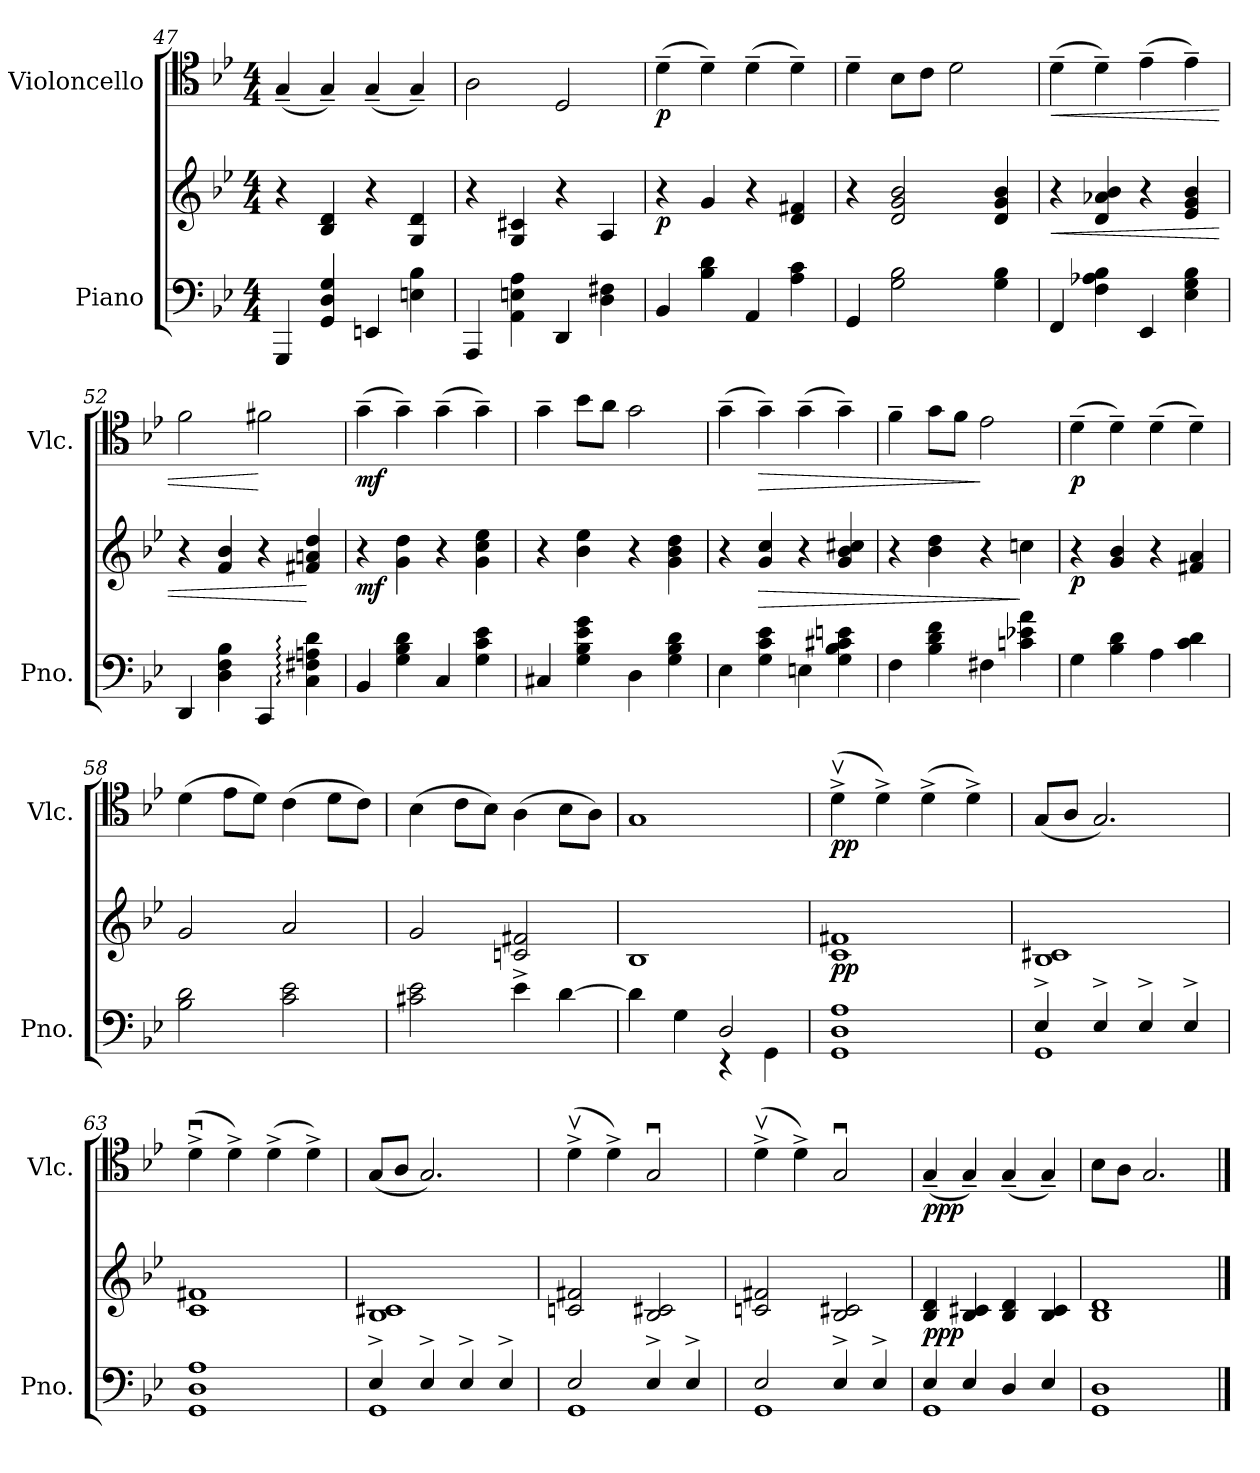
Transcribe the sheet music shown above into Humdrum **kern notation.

**kern	**kern	**dynam	**kern	**dynam
*part2	*part2	*part2	*part1	*part1
*staff3	*staff2	*staff2/3	*staff1	*staff1
*I"Piano	*	*	*I"Violoncello	*
*I'Pno.	*	*	*I'Vlc.	*
*clefF4	*clefG2	*	*clefC4	*
*k[b-e-]	*k[b-e-]	*	*k[b-e-]	*
*B-:	*B-:	*	*B-:	*
*M4/4	*M4/4	*	*M4/4	*
=47	=47	=47	=47	=47
4GGG/	4r	.	(4G~/	.
4GG/ 4D/ 4G/	4B-/ 4d/	.	4G~/)	.
4EEn/	4r	.	(4G~/	.
4En\ 4B-\	4G/ 4d/	.	4G~/)	.
=48	=48	=48	=48	=48
4AAA/	4r	.	2A\	.
4AA\ 4En\ 4A\	4G/ 4c#X/	.	.	.
4DD/	4r	.	2D/	.
4D\ 4F#X\	4A/	.	.	.
=49	=49	=49	=49	=49
!	!	!LO:DY:b	!	!LO:DY:b
4BB-/	4r	p	(4d~\	p
4B-\ 4d\	4g/	.	4d~\)	.
4AA/	4r	.	(4d~\	.
4A\ 4c\	4d/ 4f#X/	.	4d~\)	.
=50	=50	=50	=50	=50
4GG/	4r	.	4d~\	.
2G\ 2B-\	2d/ 2g/ 2b-/	.	8B-\L	.
.	.	.	8c\J	.
.	.	.	2d\	.
4G\ 4B-\	4d/ 4g/ 4b-/	.	.	.
=51	=51	=51	=51	=51
!	!	!LO:HP:b	!	!LO:HP:b
4FF/	4r	<	(4d~\	<
4F\ 4A-X\ 4B-\	4d/ 4a-X/ 4b-/	.	4d~\)	.
4EE-/	4r	.	(4e-~\	.
4E-\ 4G\ 4B-\	4e-/ 4g/ 4b-/	.	4e-~\)	.
!!LO:LB:g=z
=52	=52	=52	=52	=52
4DD/	4r	.	2f\	.
4D\ 4F\ 4B-\	4f/ 4b-/	.	.	.
4CC/	4r	.	2f#X\	[
4C\: 4F#X\: 4An\: 4d\:	4f#X/ 4an/ 4dd/	[	.	.
=53	=53	=53	=53	=53
!	!	!LO:DY:b	!	!LO:DY:b
4BB-/	4r	mf	(4g~\	mf
4G\ 4B-\ 4d\	4g\ 4dd\	.	4g~\)	.
4C/	4r	.	(4g~\	.
4G\ 4c\ 4e-\	4g\ 4cc\ 4ee-\	.	4g~\)	.
=54	=54	=54	=54	=54
4C#X/	4r	.	4g~\	.
4G\ 4B-\ 4e-\ 4g\	4b-\ 4ee-\	.	8b-\L	.
.	.	.	8a\J	.
4D\	4r	.	2g\	.
4G\ 4B-\ 4d\	4g\ 4b-\ 4dd\	.	.	.
=55	=55	=55	=55	=55
4E-\	4r	.	(4g~\	.
!	!	!LO:HP:b	!	!LO:HP:b
4G\ 4c\ 4e-\	4g/ 4cc/	>	4g~\)	>
4En\	4r	.	(4g~\	.
4G\ 4B-\ 4c#X\ 4en\	4g/ 4b-/ 4cc#X/	.	4g~\)	.
=56	=56	=56	=56	=56
4F\	4r	.	4f~\	.
4B-\ 4d\ 4f\	4b-\ 4dd\	.	8g\L	.
.	.	.	8f\J	.
4F#X\	4r	.	2e-\	]
4cn\ 4e-X\ 4a\	4ccn\	]	.	.
=57	=57	=57	=57	=57
!	!	!LO:DY:b	!	!LO:DY:b
4G\	4r	p	(4d~\	p
4B-\ 4d\	4g/ 4b-/	.	4d~\)	.
4A\	4r	.	(4d~\	.
4c\ 4d\	4f#X/ 4a/	.	4d~\)	.
!!LO:LB:g=z
=58	=58	=58	=58	=58
2B-\ 2d\	2g/	.	(4d\	.
.	.	.	8e-\L	.
.	.	.	8d\J)	.
2c\ 2e-\	2a/	.	(4c\	.
.	.	.	8d\L	.
.	.	.	8c\J)	.
=59	=59	=59	=59	=59
2c#X\ 2e-\	2g/	.	(4B-\	.
.	.	.	8c\L	.
.	.	.	8B-\J)	.
4e-^\	2cn/ 2f#X/	.	(4A\	.
[4d\	.	.	8B-\L	.
.	.	.	8A\J)	.
=60	=60	=60	=60	=60
*^	*	*	*	*
4d\]	2ryy	1B-	.	1G	.
4G\	.	.	.	.	.
2D/	4rEE	.	.	.	.
.	4GG\	.	.	.	.
=61	=61	=61	=61	=61	=61
!	!	!	!LO:DY:b	!	!LO:DY:b
*v	*v	*	*	*	*
1GG 1D 1A	1c 1f#X	pp	(4dv^\	pp
.	.	.	4d^\)	.
.	.	.	(4d^\	.
.	.	.	4d^\)	.
=62	=62	=62	=62	=62
*^	*	*	*	*
4E-^/	1GG	1B- 1c#X	.	(8G/L	.
.	.	.	.	8A/J	.
4E-^/	.	.	.	2.G/)	.
4E-^/	.	.	.	.	.
4E-^/	.	.	.	.	.
*v	*v	*	*	*	*
=63	=63	=63	=63	=63
1GG 1D 1A	1c 1f#X	.	(4du^\	.
.	.	.	4d^\)	.
.	.	.	(4d^\	.
.	.	.	4d^\)	.
=64	=64	=64	=64	=64
*^	*	*	*	*
4E-^/	1GG	1B- 1c#X	.	(8G/L	.
.	.	.	.	8A/J	.
4E-^/	.	.	.	2.G/)	.
4E-^/	.	.	.	.	.
4E-^/	.	.	.	.	.
!!LO:LB:g=z
=65	=65	=65	=65	=65	=65
2E-/	1GG	2cn/ 2f#X/	.	(4dv^\	.
.	.	.	.	4d^\)	.
4E-^/	.	2B-/ 2c#X/	.	2Gu/	.
4E-^/	.	.	.	.	.
=66	=66	=66	=66	=66	=66
2E-/	1GG	2cn/ 2f#X/	.	(4dv^\	.
.	.	.	.	4d^\)	.
4E-^/	.	2B-/ 2c#X/	.	2Gu/	.
4E-^/	.	.	.	.	.
=67	=67	=67	=67	=67	=67
!	!	!	!LO:DY:b	!	!LO:DY:b
4E-/	1GG	4B-/ 4d/	ppp	(4G~/	ppp
4E-/	.	4B-/ 4c#X/	.	4G~/)	.
4D/	.	4B-/ 4d/	.	(4G~/	.
4E-/	.	4B-/ 4c#/	.	4G~/)	.
*v	*v	*	*	*	*
=68	=68	=68	=68	=68
1GG 1D	1B- 1d	.	8B-\L	.
.	.	.	8A\J	.
.	.	.	2.G/	.
==	==	==	==	==
*-	*-	*-	*-	*-
